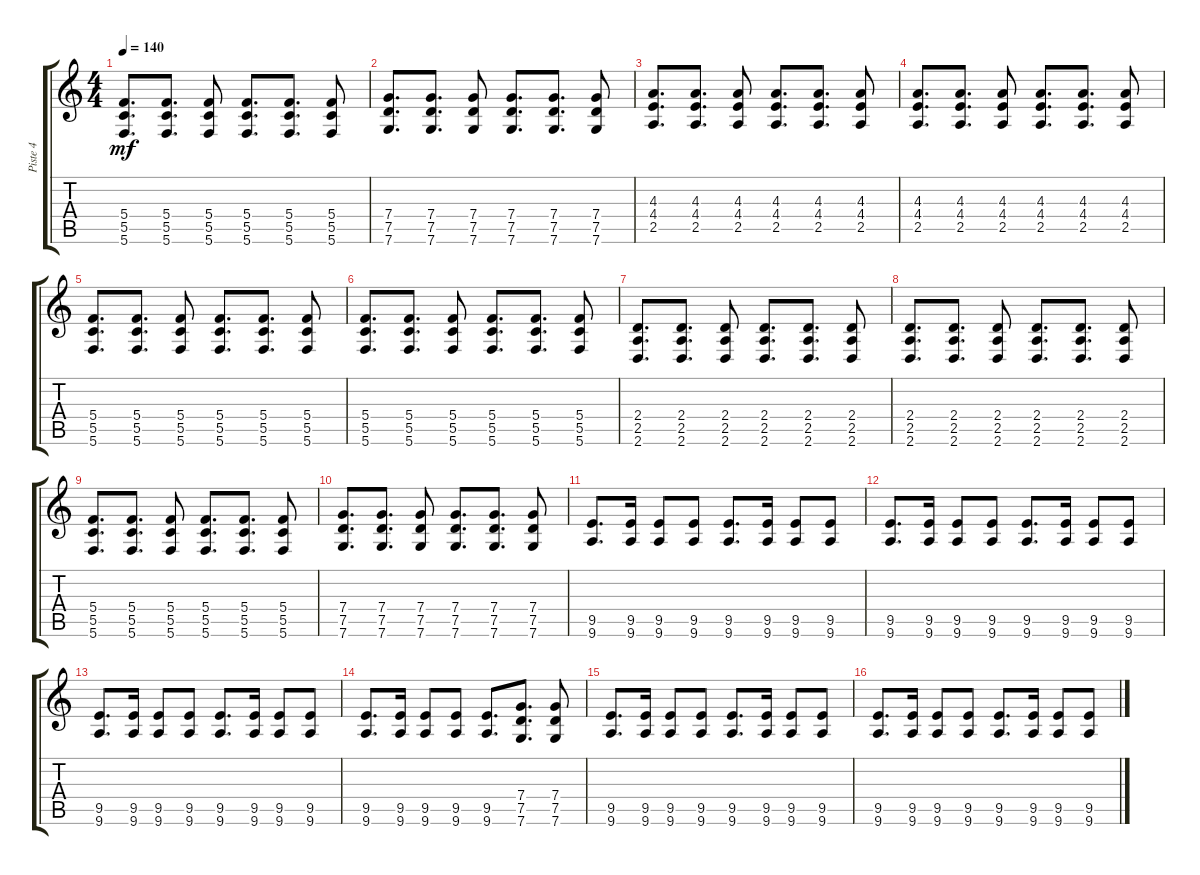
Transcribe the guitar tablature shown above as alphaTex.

\track ("Piste 4" "Piste 4") {instrument distortionguitar}
\staff {score tabs}
\tuning (D4 A3 F3 C3 G2 C2) {hide}
\ts (4 4)
\tempo 140
\clef g2
\ks c
(5.4 5.5 5.6).8{d dy mf} (5.4 5.5 5.6).8{d} (5.4 5.5 5.6).8 (5.4 5.5 5.6).8{d} (5.4 5.5 5.6).8{d} (5.4 5.5 5.6).8 |
(7.4 7.5 7.6).8{d} (7.4 7.5 7.6).8{d} (7.4 7.5 7.6).8 (7.4 7.5 7.6).8{d} (7.4 7.5 7.6).8{d} (7.4 7.5 7.6).8 |
(4.3 4.4 2.5).8{d} (4.3 4.4 2.5).8{d} (4.3 4.4 2.5).8 (4.3 4.4 2.5).8{d} (4.3 4.4 2.5).8{d} (4.3 4.4 2.5).8 |
(4.3 4.4 2.5).8{d} (4.3 4.4 2.5).8{d} (4.3 4.4 2.5).8 (4.3 4.4 2.5).8{d} (4.3 4.4 2.5).8{d} (4.3 4.4 2.5).8 |
(5.4 5.5 5.6).8{d} (5.4 5.5 5.6).8{d} (5.4 5.5 5.6).8 (5.4 5.5 5.6).8{d} (5.4 5.5 5.6).8{d} (5.4 5.5 5.6).8 |
(5.4 5.5 5.6).8{d} (5.4 5.5 5.6).8{d} (5.4 5.5 5.6).8 (5.4 5.5 5.6).8{d} (5.4 5.5 5.6).8{d} (5.4 5.5 5.6).8 |
(2.4 2.5 2.6).8{d} (2.4 2.5 2.6).8{d} (2.4 2.5 2.6).8 (2.4 2.5 2.6).8{d} (2.4 2.5 2.6).8{d} (2.4 2.5 2.6).8 |
(2.4 2.5 2.6).8{d} (2.4 2.5 2.6).8{d} (2.4 2.5 2.6).8 (2.4 2.5 2.6).8{d} (2.4 2.5 2.6).8{d} (2.4 2.5 2.6).8 |
(5.4 5.5 5.6).8{d} (5.4 5.5 5.6).8{d} (5.4 5.5 5.6).8 (5.4 5.5 5.6).8{d} (5.4 5.5 5.6).8{d} (5.4 5.5 5.6).8 |
(7.4 7.5 7.6).8{d} (7.4 7.5 7.6).8{d} (7.4 7.5 7.6).8 (7.4 7.5 7.6).8{d} (7.4 7.5 7.6).8{d} (7.4 7.5 7.6).8 |
(9.5 9.6).8{d} (9.5 9.6).16 (9.5 9.6).8 (9.5 9.6).8 (9.5 9.6).8{d} (9.5 9.6).16 (9.5 9.6).8 (9.5 9.6).8 |
(9.5 9.6).8{d} (9.5 9.6).16 (9.5 9.6).8 (9.5 9.6).8 (9.5 9.6).8{d} (9.5 9.6).16 (9.5 9.6).8 (9.5 9.6).8 |
(9.5 9.6).8{d} (9.5 9.6).16 (9.5 9.6).8 (9.5 9.6).8 (9.5 9.6).8{d} (9.5 9.6).16 (9.5 9.6).8 (9.5 9.6).8 |
(9.5 9.6).8{d} (9.5 9.6).16 (9.5 9.6).8 (9.5 9.6).8 (9.5 9.6).8{d} (7.4 7.5 7.6).8{d} (7.4 7.5 7.6).8 |
(9.5 9.6).8{d} (9.5 9.6).16 (9.5 9.6).8 (9.5 9.6).8 (9.5 9.6).8{d} (9.5 9.6).16 (9.5 9.6).8 (9.5 9.6).8 |
(9.5 9.6).8{d} (9.5 9.6).16 (9.5 9.6).8 (9.5 9.6).8 (9.5 9.6).8{d} (9.5 9.6).16 (9.5 9.6).8 (9.5 9.6).8
